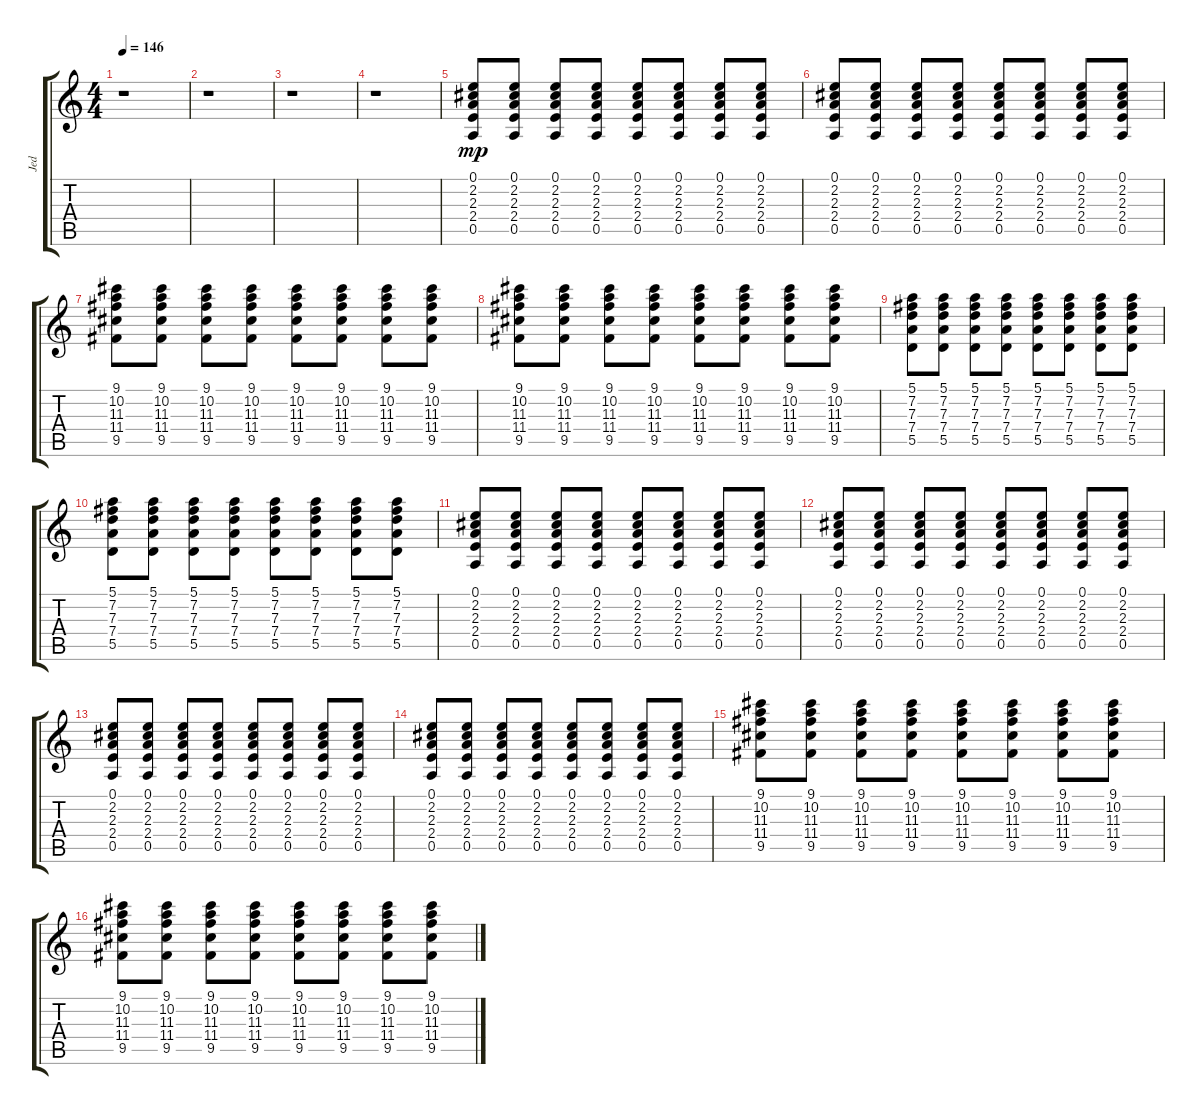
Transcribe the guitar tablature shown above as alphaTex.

\track ("Jed" "Jed") {instrument overdrivenguitar}
\staff {score tabs}
\tuning (E4 B3 G3 D3 A2 E2) {hide}
\ts (4 4)
\tempo 146
\clef g2
\ks c
r.1{dy mp} |
r.1 |
r.1 |
r.1 |
(0.1 2.2 2.3 2.4 0.5).8 (0.1 2.2 2.3 2.4 0.5).8 (0.1 2.2 2.3 2.4 0.5).8 (0.1 2.2 2.3 2.4 0.5).8 (0.1 2.2 2.3 2.4 0.5).8 (0.1 2.2 2.3 2.4 0.5).8 (0.1 2.2 2.3 2.4 0.5).8 (0.1 2.2 2.3 2.4 0.5).8 |
(0.1 2.2 2.3 2.4 0.5).8 (0.1 2.2 2.3 2.4 0.5).8 (0.1 2.2 2.3 2.4 0.5).8 (0.1 2.2 2.3 2.4 0.5).8 (0.1 2.2 2.3 2.4 0.5).8 (0.1 2.2 2.3 2.4 0.5).8 (0.1 2.2 2.3 2.4 0.5).8 (0.1 2.2 2.3 2.4 0.5).8 |
(9.1 10.2 11.3 11.4 9.5).8 (9.1 10.2 11.3 11.4 9.5).8 (9.1 10.2 11.3 11.4 9.5).8 (9.1 10.2 11.3 11.4 9.5).8 (9.1 10.2 11.3 11.4 9.5).8 (9.1 10.2 11.3 11.4 9.5).8 (9.1 10.2 11.3 11.4 9.5).8 (9.1 10.2 11.3 11.4 9.5).8 |
(9.1 10.2 11.3 11.4 9.5).8 (9.1 10.2 11.3 11.4 9.5).8 (9.1 10.2 11.3 11.4 9.5).8 (9.1 10.2 11.3 11.4 9.5).8 (9.1 10.2 11.3 11.4 9.5).8 (9.1 10.2 11.3 11.4 9.5).8 (9.1 10.2 11.3 11.4 9.5).8 (9.1 10.2 11.3 11.4 9.5).8 |
(5.1 7.2 7.3 7.4 5.5).8 (5.1 7.2 7.3 7.4 5.5).8 (5.1 7.2 7.3 7.4 5.5).8 (5.1 7.2 7.3 7.4 5.5).8 (5.1 7.2 7.3 7.4 5.5).8 (5.1 7.2 7.3 7.4 5.5).8 (5.1 7.2 7.3 7.4 5.5).8 (5.1 7.2 7.3 7.4 5.5).8 |
(5.1 7.2 7.3 7.4 5.5).8 (5.1 7.2 7.3 7.4 5.5).8 (5.1 7.2 7.3 7.4 5.5).8 (5.1 7.2 7.3 7.4 5.5).8 (5.1 7.2 7.3 7.4 5.5).8 (5.1 7.2 7.3 7.4 5.5).8 (5.1 7.2 7.3 7.4 5.5).8 (5.1 7.2 7.3 7.4 5.5).8 |
(0.1 2.2 2.3 2.4 0.5).8 (0.1 2.2 2.3 2.4 0.5).8 (0.1 2.2 2.3 2.4 0.5).8 (0.1 2.2 2.3 2.4 0.5).8 (0.1 2.2 2.3 2.4 0.5).8 (0.1 2.2 2.3 2.4 0.5).8 (0.1 2.2 2.3 2.4 0.5).8 (0.1 2.2 2.3 2.4 0.5).8 |
(0.1 2.2 2.3 2.4 0.5).8 (0.1 2.2 2.3 2.4 0.5).8 (0.1 2.2 2.3 2.4 0.5).8 (0.1 2.2 2.3 2.4 0.5).8 (0.1 2.2 2.3 2.4 0.5).8 (0.1 2.2 2.3 2.4 0.5).8 (0.1 2.2 2.3 2.4 0.5).8 (0.1 2.2 2.3 2.4 0.5).8 |
(0.1 2.2 2.3 2.4 0.5).8 (0.1 2.2 2.3 2.4 0.5).8 (0.1 2.2 2.3 2.4 0.5).8 (0.1 2.2 2.3 2.4 0.5).8 (0.1 2.2 2.3 2.4 0.5).8 (0.1 2.2 2.3 2.4 0.5).8 (0.1 2.2 2.3 2.4 0.5).8 (0.1 2.2 2.3 2.4 0.5).8 |
(0.1 2.2 2.3 2.4 0.5).8 (0.1 2.2 2.3 2.4 0.5).8 (0.1 2.2 2.3 2.4 0.5).8 (0.1 2.2 2.3 2.4 0.5).8 (0.1 2.2 2.3 2.4 0.5).8 (0.1 2.2 2.3 2.4 0.5).8 (0.1 2.2 2.3 2.4 0.5).8 (0.1 2.2 2.3 2.4 0.5).8 |
(9.1 10.2 11.3 11.4 9.5).8 (9.1 10.2 11.3 11.4 9.5).8 (9.1 10.2 11.3 11.4 9.5).8 (9.1 10.2 11.3 11.4 9.5).8 (9.1 10.2 11.3 11.4 9.5).8 (9.1 10.2 11.3 11.4 9.5).8 (9.1 10.2 11.3 11.4 9.5).8 (9.1 10.2 11.3 11.4 9.5).8 |
(9.1 10.2 11.3 11.4 9.5).8 (9.1 10.2 11.3 11.4 9.5).8 (9.1 10.2 11.3 11.4 9.5).8 (9.1 10.2 11.3 11.4 9.5).8 (9.1 10.2 11.3 11.4 9.5).8 (9.1 10.2 11.3 11.4 9.5).8 (9.1 10.2 11.3 11.4 9.5).8 (9.1 10.2 11.3 11.4 9.5).8
